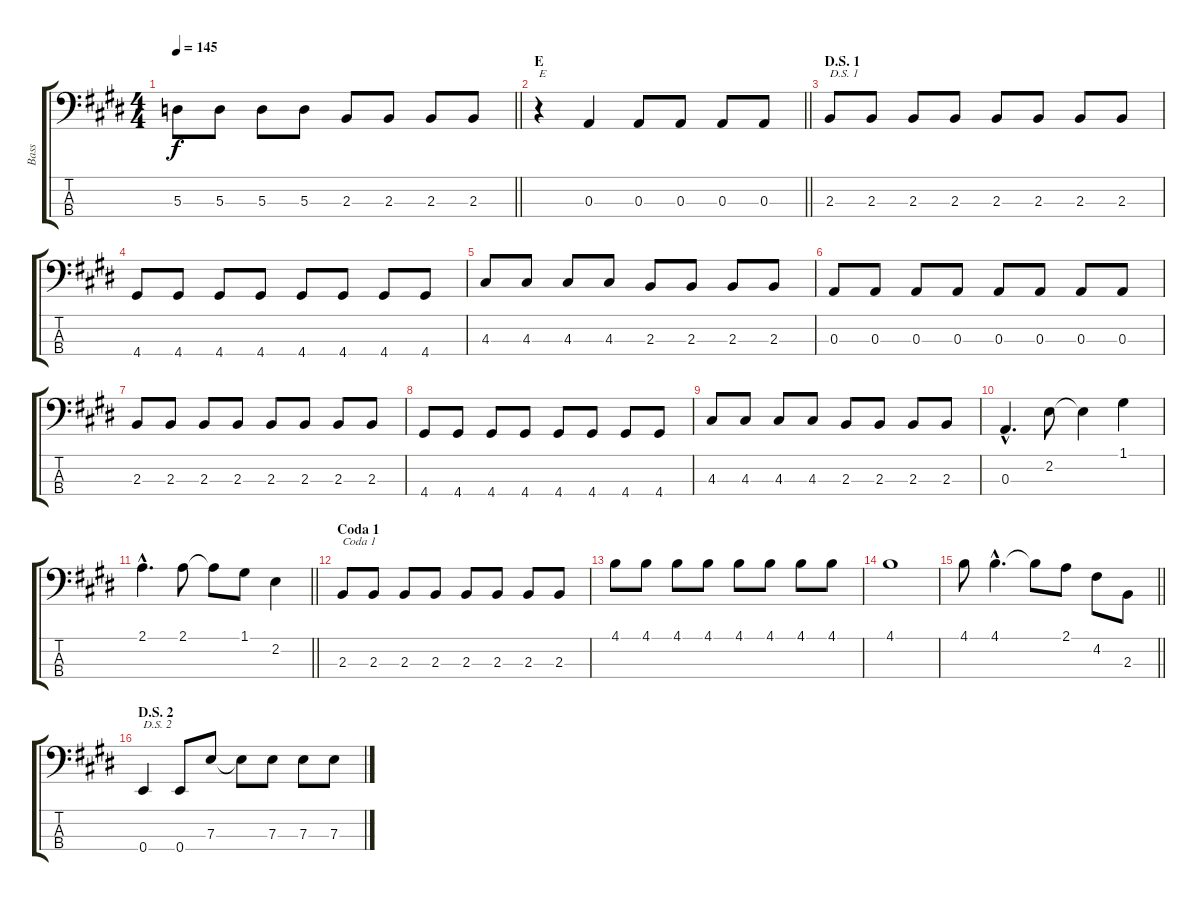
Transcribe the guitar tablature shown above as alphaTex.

\track ("Bass" "Bass") {instrument electricbasspick}
\staff {score tabs}
\tuning (G2 D2 A1 E1) {hide}
\ts (4 4)
\tempo 145
\clef f4
\barLineRight lightlight
\ks e
5.3.8{dy f} 5.3.8 5.3.8 5.3.8 2.3.8 2.3.8 2.3.8 2.3.8 |
\section ("" "E")
\barLineRight lightlight
r.4{txt "E"} 0.3.4 0.3.8 0.3.8 0.3.8 0.3.8 |
\section ("" "D.S. 1")
2.3.8{txt "D.S. 1"} 2.3.8 2.3.8 2.3.8 2.3.8 2.3.8 2.3.8 2.3.8 |
4.4.8 4.4.8 4.4.8 4.4.8 4.4.8 4.4.8 4.4.8 4.4.8 |
4.3.8 4.3.8 4.3.8 4.3.8 2.3.8 2.3.8 2.3.8 2.3.8 |
0.3.8 0.3.8 0.3.8 0.3.8 0.3.8 0.3.8 0.3.8 0.3.8 |
2.3.8 2.3.8 2.3.8 2.3.8 2.3.8 2.3.8 2.3.8 2.3.8 |
4.4.8 4.4.8 4.4.8 4.4.8 4.4.8 4.4.8 4.4.8 4.4.8 |
4.3.8 4.3.8 4.3.8 4.3.8 2.3.8 2.3.8 2.3.8 2.3.8 |
0.3{hac}.4{d} 2.2.8 2.2{t}.4 1.1.4 |
\barLineRight lightlight
2.1{hac}.4{d} 2.1.8 2.1{t}.8 1.1.8 2.2.4 |
\section ("" "Coda 1")
2.3.8{txt "Coda 1"} 2.3.8 2.3.8 2.3.8 2.3.8 2.3.8 2.3.8 2.3.8 |
4.1.8 4.1.8 4.1.8 4.1.8 4.1.8 4.1.8 4.1.8 4.1.8 |
4.1.1 |
\barLineRight lightlight
4.1.8 4.1{hac}.4{d} 4.1{t}.8 2.1.8 4.2.8 2.3.8 |
\section ("" "D.S. 2")
0.4.4{txt "D.S. 2"} 0.4.8 7.3.8 7.3{t}.8 7.3.8 7.3.8 7.3.8
